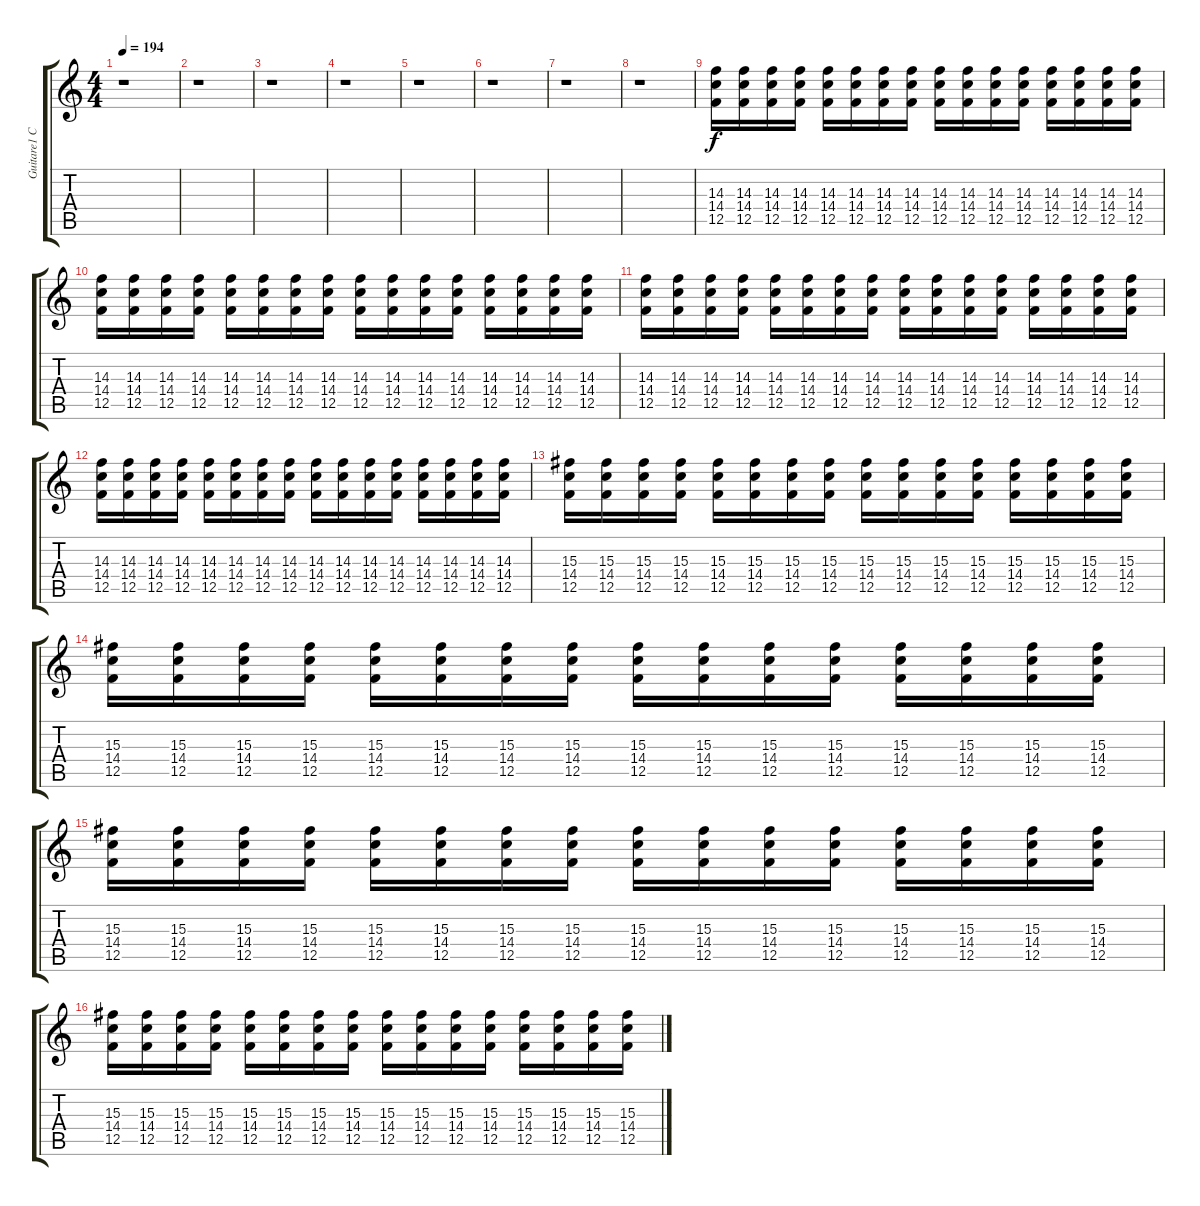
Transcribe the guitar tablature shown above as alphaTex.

\track ("Guitare1 C" "Guitare1 C") {instrument distortionguitar}
\staff {score tabs}
\tuning (C4 G3 Eb3 Bb2 F2 C2) {hide}
\ts (4 4)
\tempo 194
\clef g2
\ks c
r.1{dy f instrument distortionguitar} |
r.1 |
r.1 |
r.1 |
r.1 |
r.1 |
r.1 |
r.1 |
(14.3 14.4 12.5).16 (14.3 14.4 12.5).16 (14.3 14.4 12.5).16 (14.3 14.4 12.5).16 (14.3 14.4 12.5).16 (14.3 14.4 12.5).16 (14.3 14.4 12.5).16 (14.3 14.4 12.5).16 (14.3 14.4 12.5).16 (14.3 14.4 12.5).16 (14.3 14.4 12.5).16 (14.3 14.4 12.5).16 (14.3 14.4 12.5).16 (14.3 14.4 12.5).16 (14.3 14.4 12.5).16 (14.3 14.4 12.5).16 |
(14.3 14.4 12.5).16 (14.3 14.4 12.5).16 (14.3 14.4 12.5).16 (14.3 14.4 12.5).16 (14.3 14.4 12.5).16 (14.3 14.4 12.5).16 (14.3 14.4 12.5).16 (14.3 14.4 12.5).16 (14.3 14.4 12.5).16 (14.3 14.4 12.5).16 (14.3 14.4 12.5).16 (14.3 14.4 12.5).16 (14.3 14.4 12.5).16 (14.3 14.4 12.5).16 (14.3 14.4 12.5).16 (14.3 14.4 12.5).16 |
(14.3 14.4 12.5).16 (14.3 14.4 12.5).16 (14.3 14.4 12.5).16 (14.3 14.4 12.5).16 (14.3 14.4 12.5).16 (14.3 14.4 12.5).16 (14.3 14.4 12.5).16 (14.3 14.4 12.5).16 (14.3 14.4 12.5).16 (14.3 14.4 12.5).16 (14.3 14.4 12.5).16 (14.3 14.4 12.5).16 (14.3 14.4 12.5).16 (14.3 14.4 12.5).16 (14.3 14.4 12.5).16 (14.3 14.4 12.5).16 |
(14.3 14.4 12.5).16 (14.3 14.4 12.5).16 (14.3 14.4 12.5).16 (14.3 14.4 12.5).16 (14.3 14.4 12.5).16 (14.3 14.4 12.5).16 (14.3 14.4 12.5).16 (14.3 14.4 12.5).16 (14.3 14.4 12.5).16 (14.3 14.4 12.5).16 (14.3 14.4 12.5).16 (14.3 14.4 12.5).16 (14.3 14.4 12.5).16 (14.3 14.4 12.5).16 (14.3 14.4 12.5).16 (14.3 14.4 12.5).16 |
(15.3 14.4 12.5).16 (15.3 14.4 12.5).16 (15.3 14.4 12.5).16 (15.3 14.4 12.5).16 (15.3 14.4 12.5).16 (15.3 14.4 12.5).16 (15.3 14.4 12.5).16 (15.3 14.4 12.5).16 (15.3 14.4 12.5).16 (15.3 14.4 12.5).16 (15.3 14.4 12.5).16 (15.3 14.4 12.5).16 (15.3 14.4 12.5).16 (15.3 14.4 12.5).16 (15.3 14.4 12.5).16 (15.3 14.4 12.5).16 |
(15.3 14.4 12.5).16 (15.3 14.4 12.5).16 (15.3 14.4 12.5).16 (15.3 14.4 12.5).16 (15.3 14.4 12.5).16 (15.3 14.4 12.5).16 (15.3 14.4 12.5).16 (15.3 14.4 12.5).16 (15.3 14.4 12.5).16 (15.3 14.4 12.5).16 (15.3 14.4 12.5).16 (15.3 14.4 12.5).16 (15.3 14.4 12.5).16 (15.3 14.4 12.5).16 (15.3 14.4 12.5).16 (15.3 14.4 12.5).16 |
(15.3 14.4 12.5).16 (15.3 14.4 12.5).16 (15.3 14.4 12.5).16 (15.3 14.4 12.5).16 (15.3 14.4 12.5).16 (15.3 14.4 12.5).16 (15.3 14.4 12.5).16 (15.3 14.4 12.5).16 (15.3 14.4 12.5).16 (15.3 14.4 12.5).16 (15.3 14.4 12.5).16 (15.3 14.4 12.5).16 (15.3 14.4 12.5).16 (15.3 14.4 12.5).16 (15.3 14.4 12.5).16 (15.3 14.4 12.5).16 |
(15.3 14.4 12.5).16 (15.3 14.4 12.5).16 (15.3 14.4 12.5).16 (15.3 14.4 12.5).16 (15.3 14.4 12.5).16 (15.3 14.4 12.5).16 (15.3 14.4 12.5).16 (15.3 14.4 12.5).16 (15.3 14.4 12.5).16 (15.3 14.4 12.5).16 (15.3 14.4 12.5).16 (15.3 14.4 12.5).16 (15.3 14.4 12.5).16 (15.3 14.4 12.5).16 (15.3 14.4 12.5).16 (15.3 14.4 12.5).16
